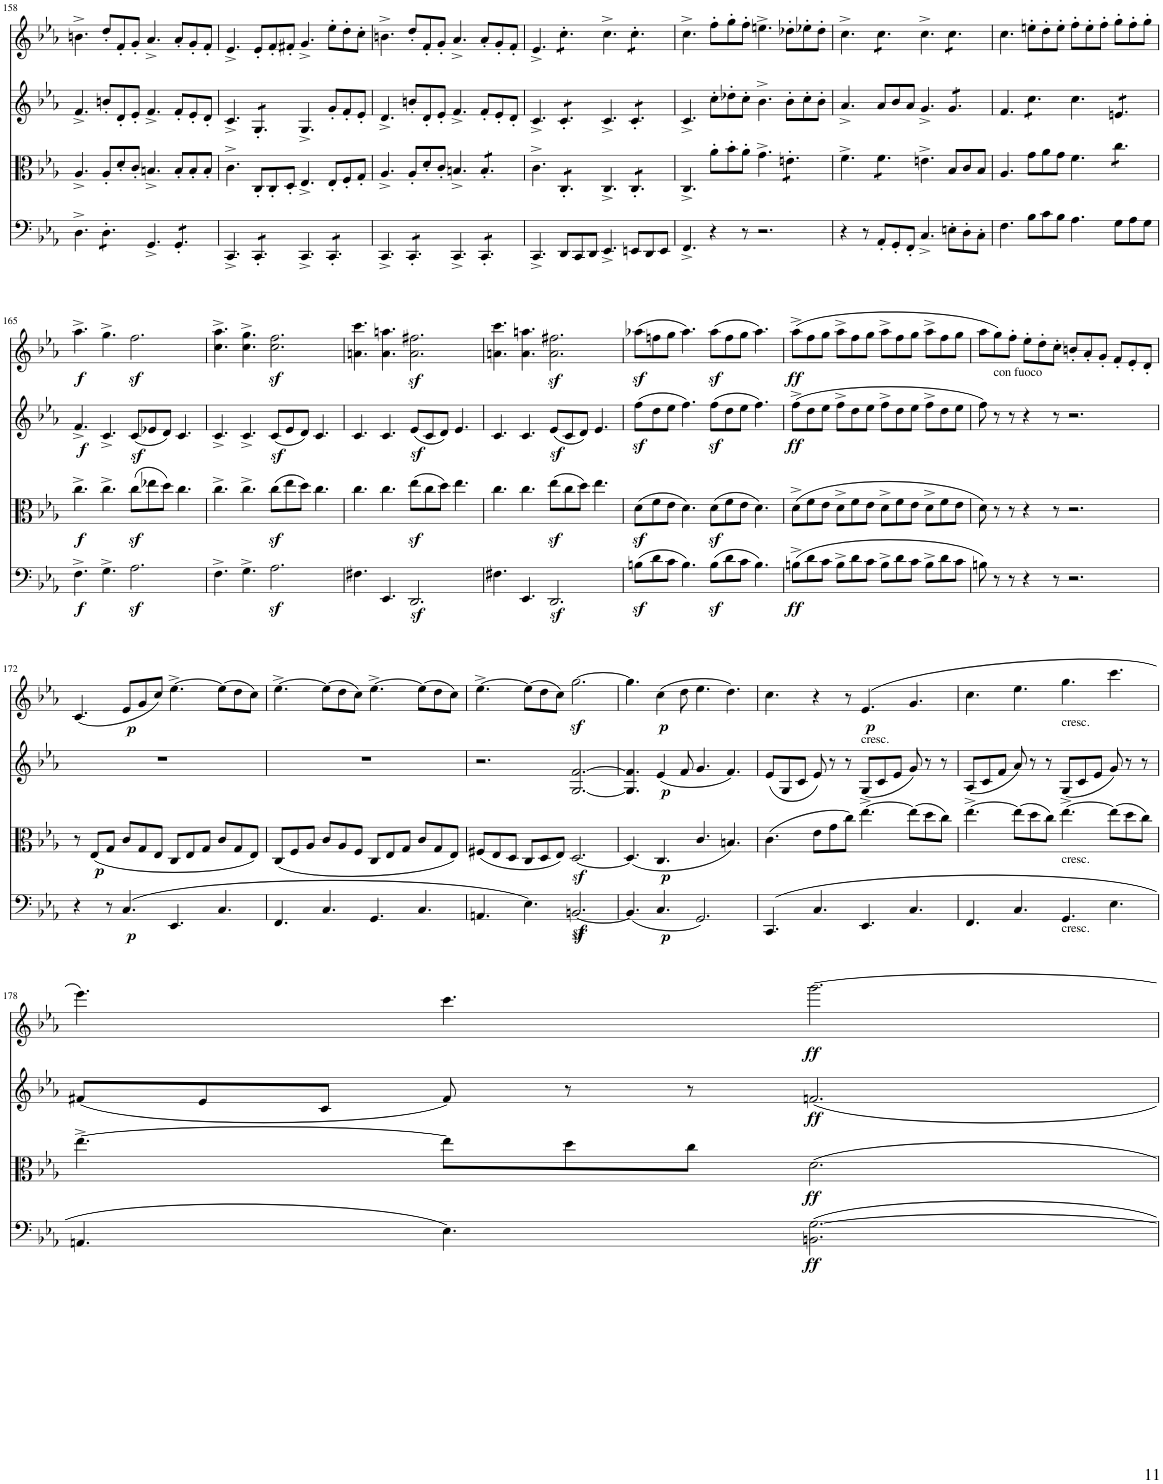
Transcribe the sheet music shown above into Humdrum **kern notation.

**kern	**dynam	**kern	**dynam	**kern	**dynam	**kern	**dynam
*part4	*part4	*part3	*part3	*part2	*part2	*part1	*part1
*staff4	*staff4	*staff3	*staff3	*staff2	*staff2	*staff1	*staff1
*I"Sampler	*	*I"Sampler	*	*I"Sampler	*	*I"Sampler	*
*I'Samp	*	*I'Samp	*	*I'Samp	*	*I'Samp	*
!!LO:PB:g=z
*clefF4	*	*clefC3	*	*clefG2	*	*clefG2	*
*k[b-e-a-]	*	*k[b-e-a-]	*	*k[b-e-a-]	*	*k[b-e-a-]	*
*M12/8	*	*M12/8	*	*M12/8	*	*M12/8	*
=158	=158	=158	=158	=158	=158	=158	=158
4.D^\	.	4.A-^/	.	4.f^/	.	4.bn^\	.
*tremolo	*	*	*	*	*	*	*
8D'\L	.	8A-'/L	.	8bn'/L	.	8dd'/L	.
8D'\	.	8d'/	.	8d'/	.	8f'/	.
8D'\J	.	8c'/J	.	8e-'/J	.	8g'/J	.
*Xtremolo	*	*	*	*	*	*	*
4.GG^/	.	4.Bn^/	.	4.f^/	.	4.a-^/	.
*tremolo	*	*	*	*	*	*	*
8GG'/L	.	8B'/L	.	8f'/L	.	8a-'/L	.
8GG'/	.	8B'/	.	8e-'/	.	8g'/	.
8GG'/J	.	8B'/J	.	8d'/J	.	8f'/J	.
*Xtremolo	*	*	*	*	*	*	*
=159	=159	=159	=159	=159	=159	=159	=159
4.CC^/	.	4.c^\	.	4.c^/	.	4.e-^/	.
*tremolo	*	*	*	*	*	*	*
*	*	*	*	*tremolo	*	*	*
8CC'/L	.	8C'/L	.	8G'/L	.	8e-'/L	.
8CC'/	.	8C'/	.	8G'/	.	8f'/	.
8CC'/J	.	8D'/J	.	8G'/J	.	8f#X'/J	.
*	*	*	*	*Xtremolo	*	*	*
*Xtremolo	*	*	*	*	*	*	*
4.CC^/	.	4.E-^/	.	4.G^/	.	4.g^/	.
*tremolo	*	*	*	*	*	*	*
8CC'/L	.	8E-'/L	.	8g'/L	.	8ee-'\L	.
8CC'/	.	8F'/	.	8f'/	.	8dd'\	.
8CC'/J	.	8G'/J	.	8e-'/J	.	8cc'\J	.
*Xtremolo	*	*	*	*	*	*	*
=160	=160	=160	=160	=160	=160	=160	=160
4.CC^/	.	4.A-^/	.	4.d^/	.	4.bn^\	.
*tremolo	*	*	*	*	*	*	*
8CC'/L	.	8A-'/L	.	8bn'/L	.	8dd'/L	.
8CC'/	.	8d'/	.	8d'/	.	8f'/	.
8CC'/J	.	8c'/J	.	8e-'/J	.	8g'/J	.
*Xtremolo	*	*	*	*	*	*	*
4.CC^/	.	4.Bn^/	.	4.f^/	.	4.a-^/	.
*tremolo	*	*	*	*	*	*	*
*	*	*tremolo	*	*	*	*	*
8CC'/L	.	8B'/L	.	8f'/L	.	8a-'/L	.
8CC'/	.	8B'/	.	8e-'/	.	8g'/	.
8CC'/J	.	8B'/J	.	8d'/J	.	8f'/J	.
*	*	*Xtremolo	*	*	*	*	*
*Xtremolo	*	*	*	*	*	*	*
=161	=161	=161	=161	=161	=161	=161	=161
4.CC^/	.	4.c^\	.	4.c^/	.	4.e-^/	.
*	*	*tremolo	*	*	*	*	*
*	*	*	*	*tremolo	*	*	*
*	*	*	*	*	*	*tremolo	*
8DD/L	.	8C'/L	.	8c'/L	.	8cc'\L	.
8CC/	.	8C'/	.	8c'/	.	8cc'\	.
8DD/J	.	8C'/J	.	8c'/J	.	8cc'\J	.
*	*	*	*	*	*	*Xtremolo	*
*	*	*	*	*Xtremolo	*	*	*
*	*	*Xtremolo	*	*	*	*	*
4.EE-^/	.	4.C^/	.	4.c^/	.	4.cc^\	.
*	*	*tremolo	*	*	*	*	*
*	*	*	*	*tremolo	*	*	*
*	*	*	*	*	*	*tremolo	*
8EEn/L	.	8C'/L	.	8c'/L	.	8cc'\L	.
8DD/	.	8C'/	.	8c'/	.	8cc'\	.
8EE/J	.	8C'/J	.	8c'/J	.	8cc'\J	.
*	*	*	*	*	*	*Xtremolo	*
*	*	*	*	*Xtremolo	*	*	*
*	*	*Xtremolo	*	*	*	*	*
=162	=162	=162	=162	=162	=162	=162	=162
4.FF^/	.	4.C^/	.	4.c^/	.	4.cc^\	.
4r	.	8a-'\L	.	8cc'\L	.	8ff'\L	.
.	.	8b-'\	.	8dd-X'\	.	8gg'\	.
8r	.	8a-'\J	.	8cc'\J	.	8ff'\J	.
2.r	.	4.g^\	.	4.b-^\	.	4.een^\	.
*	*	*tremolo	*	*	*	*	*
.	.	8en'\L	.	8b-'\L	.	8dd-X'\L	.
.	.	8en'\	.	8cc'\	.	8ee-X'\	.
.	.	8en'\J	.	8b-'\J	.	8dd-'\J	.
*	*	*Xtremolo	*	*	*	*	*
=163	=163	=163	=163	=163	=163	=163	=163
4r	.	4.f^\	.	4.a-^/	.	4.cc^\	.
8r	.	.	.	.	.	.	.
*	*	*tremolo	*	*	*	*	*
*	*	*	*	*	*	*tremolo	*
8AA-'/L	.	8f\L	.	8a-/L	.	8cc\L	.
8GG'/	.	8f\	.	8b-/	.	8cc\	.
8FF'/J	.	8f\J	.	8a-/J	.	8cc\J	.
*	*	*	*	*	*	*Xtremolo	*
*	*	*Xtremolo	*	*	*	*	*
4.C^/	.	4.en^\	.	4.g^/	.	4.cc^\	.
*	*	*	*	*tremolo	*	*	*
*	*	*	*	*	*	*tremolo	*
8En'\L	.	8B-/L	.	8g/L	.	8cc\L	.
8D'\	.	8c/	.	8g/	.	8cc\	.
8C'\J	.	8B-/J	.	8g/J	.	8cc\J	.
*	*	*	*	*	*	*Xtremolo	*
*	*	*	*	*Xtremolo	*	*	*
=164	=164	=164	=164	=164	=164	=164	=164
4.F\	.	4.A-/	.	4.f/	.	4.cc\	.
*	*	*	*	*tremolo	*	*	*
8B-\L	.	8g\L	.	8cc\L	.	8een'\L	.
8c\	.	8a-\	.	8cc\	.	8dd'\	.
8B-\J	.	8g\J	.	8cc\J	.	8ee'\J	.
*	*	*	*	*Xtremolo	*	*	*
4.A-\	.	4.f\	.	4.cc\	.	8ff'\L	.
.	.	.	.	.	.	8ee'\	.
.	.	.	.	.	.	8ff'\J	.
*	*	*tremolo	*	*	*	*	*
*	*	*	*	*tremolo	*	*	*
8G\L	.	8cc\L	.	8en/L	.	8gg'\L	.
8A-\	.	8cc\	.	8en/	.	8ff'\	.
8G\J	.	8cc\J	.	8en/J	.	8gg'\J	.
*	*	*	*	*Xtremolo	*	*	*
*	*	*Xtremolo	*	*	*	*	*
!!LO:LB:g=z
=165	=165	=165	=165	=165	=165	=165	=165
!	!LO:DY:b	!	!LO:DY:b	!	!LO:DY:b	!	!LO:DY:b
4.F^\	f	4.cc^\	f	4.f^/	f	4.aa-^\	f
4.G^\	.	4.cc^\	.	4.c^/	.	4.gg^\	.
2.A-z<\	.	(8ccz<\L	.	(8cz</L	.	2.ffz<\	.
.	.	8ee-X\	.	8e-X/	.	.	.
.	.	8dd\J)	.	8d/J)	.	.	.
.	.	4.cc\	.	4.c/	.	.	.
=166	=166	=166	=166	=166	=166	=166	=166
4.F^\	.	4.cc^\	.	4.c^/	.	4.cc\^ 4.aa-\^	.
4.G^\	.	4.cc^\	.	4.c^/	.	4.cc\^ 4.gg\^	.
2.A-z<\	.	(8ccz<\L	.	(8cz</L	.	2.cc\z< 2.ff\z<	.
.	.	8ee-\	.	8e-/	.	.	.
.	.	8dd\J)	.	8d/J)	.	.	.
.	.	4.cc\	.	4.c/	.	.	.
=167	=167	=167	=167	=167	=167	=167	=167
4.F#X\	.	4.cc\	.	4.c/	.	4.an\ 4.ccc\	.
4.EE-/	.	4.cc\	.	4.c/	.	4.a\ 4.aan\	.
2.DDz</	.	(8ee-z<\L	.	(8e-z</L	.	2.a\z< 2.ff#X\z<	.
.	.	8cc\	.	8c/	.	.	.
.	.	8dd\J)	.	8d/J)	.	.	.
.	.	4.ee-\	.	4.e-/	.	.	.
=168	=168	=168	=168	=168	=168	=168	=168
4.F#X\	.	4.cc\	.	4.c/	.	4.an\ 4.ccc\	.
4.EE-/	.	4.cc\	.	4.c/	.	4.a\ 4.aan\	.
2.DDz</	.	(8ee-z<\L	.	(8e-z</L	.	2.a\z< 2.ff#X\z<	.
.	.	8cc\	.	8c/	.	.	.
.	.	8dd\J)	.	8d/J)	.	.	.
.	.	4.ee-\	.	4.e-/	.	.	.
=169	=169	=169	=169	=169	=169	=169	=169
(8Bnz<\L	.	(8dz<\L	.	(8ffz<\L	.	(8aa-Xz<\L	.
8d\	.	8f\	.	8dd\	.	8ffn\	.
8c\J	.	8e-\J	.	8ee-\J	.	8gg\J	.
4.B\)	.	4.d\)	.	4.ff\)	.	4.aa-\)	.
(8Bz<\L	.	(8dz<\L	.	(8ffz<\L	.	(8aa-z<\L	.
8d\	.	8f\	.	8dd\	.	8ff\	.
8c\J	.	8e-\J	.	8ee-\J	.	8gg\J	.
4.B\)	.	4.d\)	.	4.ff\)	.	4.aa-\)	.
=170	=170	=170	=170	=170	=170	=170	=170
!	!LO:DY:b	!	!	!	!LO:DY:b	!	!LO:DY:b
(8Bn^\L	ff	(8d^\L	.	(8ff^\L	ff	(8aa-^\L	ff
8d\	.	8f\	.	8dd\	.	8ff\	.
8c\J	.	8e-\J	.	8ee-\J	.	8gg\J	.
8B^\L	.	8d^\L	.	8ff^\L	.	8aa-^\L	.
8d\	.	8f\	.	8dd\	.	8ff\	.
8c\J	.	8e-\J	.	8ee-\J	.	8gg\J	.
8B^\L	.	8d^\L	.	8ff^\L	.	8aa-^\L	.
8d\	.	8f\	.	8dd\	.	8ff\	.
8c\J	.	8e-\J	.	8ee-\J	.	8gg\J	.
8B^\L	.	8d^\L	.	8ff^\L	.	8aa-^\L	.
8d\	.	8f\	.	8dd\	.	8ff\	.
8c\J	.	8e-\J	.	8ee-\J	.	8gg\J	.
=171	=171	=171	=171	=171	=171	=171	=171
8Bn\)	.	8d\)	.	8ff\)	.	8aa-\L	.
!	!	!	!	!	!	!LO:TX:b:t=con fuoco	!
8r	.	8r	.	8r	.	8gg\)	.
8r	.	8r	.	8r	.	8ff'\J	.
4r	.	4r	.	4r	.	8ee-'\L	.
.	.	.	.	.	.	8dd'\	.
8r	.	8r	.	8r	.	8cc'\J	.
2.r	.	2.r	.	2.r	.	8bn'/L	.
.	.	.	.	.	.	8a-'/	.
.	.	.	.	.	.	8g'/J	.
.	.	.	.	.	.	8f'/L	.
.	.	.	.	.	.	8e-'/	.
.	.	.	.	.	.	8d'/J	.
!!LO:LB:g=z
=172	=172	=172	=172	=172	=172	=172	=172
4r	.	8r	.	1.r	.	(4.c/	.
!	!	!	!LO:DY:b	!	!	!	!
.	.	(8E-/L	p	.	.	.	.
8r	.	8G/J	.	.	.	.	.
!	!LO:DY:b	!	!	!	!	!	!LO:DY:b
(4.C/	p	8c/L	.	.	.	8e-/L	p
.	.	8G/	.	.	.	8g/	.
.	.	8E-/J	.	.	.	8cc/J)	.
4.EE-/	.	8C/L	.	.	.	[4.ee-^\	.
.	.	8E-/	.	.	.	.	.
.	.	8G/J	.	.	.	.	.
4.C/	.	8c/L	.	.	.	(8ee-\L]	.
.	.	8G/	.	.	.	8dd\	.
.	.	8E-/J)	.	.	.	8cc\J)	.
=173	=173	=173	=173	=173	=173	=173	=173
4.FF/	.	(8C/L	.	1.r	.	[4.ee-^\	.
.	.	8F/	.	.	.	.	.
.	.	8A-/J	.	.	.	.	.
4.C/	.	8c/L	.	.	.	(8ee-\L]	.
.	.	8A-/	.	.	.	8dd\	.
.	.	8F/J	.	.	.	8cc\J)	.
4.GG/	.	8C/L	.	.	.	[4.ee-^\	.
.	.	8E-/	.	.	.	.	.
.	.	8G/J	.	.	.	.	.
4.C/	.	8c/L	.	.	.	(8ee-\L]	.
.	.	8G/	.	.	.	8dd\	.
.	.	8E-/J)	.	.	.	8cc\J)	.
=174	=174	=174	=174	=174	=174	=174	=174
4.AAn/	.	(8F#X/L	.	2.r	.	[4.ee-^\	.
.	.	8E-/	.	.	.	.	.
.	.	8D/J	.	.	.	.	.
4.E-\)	.	8C/L	.	.	.	(8ee-\L]	.
.	.	8D/	.	.	.	8dd\	.
.	.	8E-/J)	.	.	.	8cc\J)	.
[2.BBnz</	.	[2.Dz</	.	[2.G/ [2.f/	.	[2.ggz<\	.
=175	=175	=175	=175	=175	=175	=175	=175
(4.BB/]	.	(4.D/]	.	4.G/] 4.f/]	.	4.gg\]	.
!	!LO:DY:b	!	!LO:DY:b	!	!LO:DY:b	!	!LO:DY:b
4.C/	p	4.C/	p	(4e-/	p	(4cc\	p
.	.	.	.	8f/	.	8dd\	.
2.GG/)	.	4.c/	.	4.g/	.	4.ee-\	.
.	.	4.Bn/)	.	4.f/)	.	4.dd\)	.
=176	=176	=176	=176	=176	=176	=176	=176
(4.CC/	.	(4.c\	.	(8e-/L	.	4.cc\	.
.	.	.	.	8G/	.	.	.
.	.	.	.	8c/J	.	.	.
4.C/	.	8e-\L	.	8e-/)	.	4r	.
.	.	8g\	.	8r	.	.	.
.	.	8cc\J)	.	8r	.	8r	.
!	!	!	!	!	!	!LO:TX:b:t=cresc.	!
!	!	!	!	!	!	!	!LO:DY:b
4.EE-/	.	[4.ee-^\	.	(8G/L	.	(4.e-/	p
.	.	.	.	8c/	.	.	.
.	.	.	.	8e-/J	.	.	.
4.C/	.	(8ee-\L]	.	8g/)	.	4.g/	.
.	.	8dd\	.	8r	.	.	.
.	.	8cc\J)	.	8r	.	.	.
=177	=177	=177	=177	=177	=177	=177	=177
4.FF/	.	[4.ee-^\	.	(8A-/L	.	4.cc\	.
.	.	.	.	8c/	.	.	.
.	.	.	.	8f/J	.	.	.
4.C/	.	(8ee-\L]	.	8a-/)	.	4.ee-\	.
.	.	8dd\	.	8r	.	.	.
.	.	8cc\J)	.	8r	.	.	.
!	!	!	!	!LO:TX:a:t=cresc.	!	!	!
!	!	!LO:TX:b:t=cresc.	!	!	!	!	!
!LO:TX:b:t=cresc.	!	!	!	!	!	!	!
4.GG/	.	[4.ee-^\	.	(8G/L	.	4.gg\	.
.	.	.	.	8c/	.	.	.
.	.	.	.	8e-/J	.	.	.
4.E-\	.	(8ee-\L]	.	8g/)	.	4.ccc\	.
.	.	8dd\	.	8r	.	.	.
.	.	8cc\J)	.	8r	.	.	.
!!LO:LB:g=z
=178	=178	=178	=178	=178	=178	=178	=178
4.AAn/	.	[4.ee-^\	.	(8f#X/L	.	4.eee-\)	.
.	.	.	.	8e-/	.	.	.
.	.	.	.	8c/J	.	.	.
4.E-\)	.	8ee-\L]	.	8f#/)	.	4.ccc\	.
.	.	8dd\	.	8r	.	.	.
.	.	8cc\J	.	8r	.	.	.
!	!LO:DY:b	!	!LO:DY:b	!	!LO:DY:b	!	!LO:DY:b
2.BBn\ [2.G\	ff	2.d\	ff	2.fn/	ff	[2.ggg\	ff
=	=	=	=	=	=	=	=
*-	*-	*-	*-	*-	*-	*-	*-
